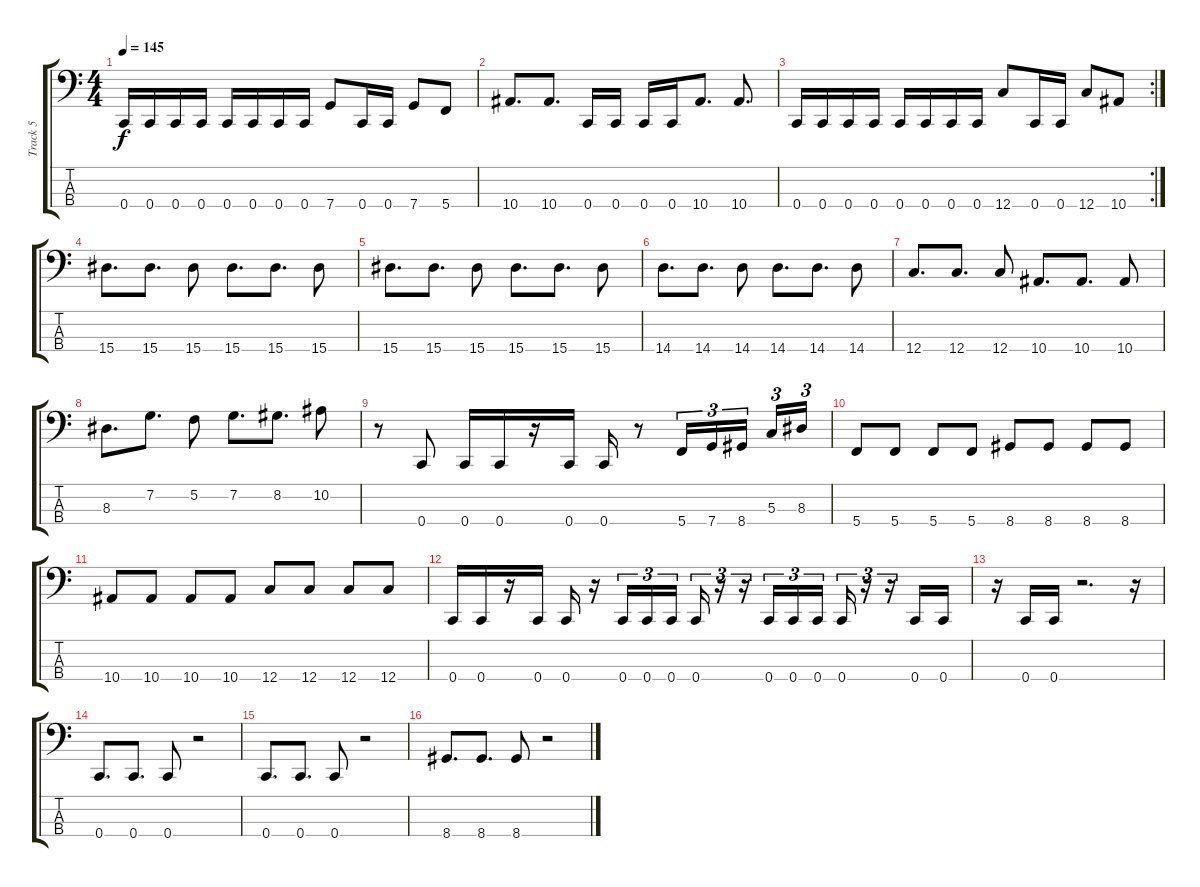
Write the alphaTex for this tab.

\track ("Track 5" "Track 5") {instrument electricbasspick}
\staff {score tabs}
\tuning (F2 C2 G1 C1) {hide}
\ts (4 4)
\tempo 145
\clef f4
\ks c
0.4.16{dy f} 0.4.16 0.4.16 0.4.16 0.4.16 0.4.16 0.4.16 0.4.16 7.4.8 0.4.16 0.4.16 7.4.8 5.4.8 |
10.4.8{d} 10.4.8{d} 0.4.16 0.4.16 0.4.16 0.4.16 10.4.8{d} 10.4.8{d} |
\rc 2
0.4.16 0.4.16 0.4.16 0.4.16 0.4.16 0.4.16 0.4.16 0.4.16 12.4.8 0.4.16 0.4.16 12.4.8 10.4.8 |
15.4.8{d} 15.4.8{d} 15.4.8 15.4.8{d} 15.4.8{d} 15.4.8 |
15.4.8{d} 15.4.8{d} 15.4.8 15.4.8{d} 15.4.8{d} 15.4.8 |
14.4.8{d} 14.4.8{d} 14.4.8 14.4.8{d} 14.4.8{d} 14.4.8 |
12.4.8{d} 12.4.8{d} 12.4.8 10.4.8{d} 10.4.8{d} 10.4.8 |
8.3.8{d} 7.2.8{d} 5.2.8 7.2.8{d} 8.2.8{d} 10.2.8 |
r.8 0.4.8 0.4.16 0.4.16 r.16 0.4.16 0.4.16 r.8 5.4.16{tu (3 2)} 7.4.16{tu (3 2)} 8.4.16{tu (3 2)} 5.3.16{tu (3 2)} 8.3.16{tu (3 2)} |
5.4.8 5.4.8 5.4.8 5.4.8 8.4.8 8.4.8 8.4.8 8.4.8 |
10.4.8 10.4.8 10.4.8 10.4.8 12.4.8 12.4.8 12.4.8 12.4.8 |
0.4.16 0.4.16 r.16 0.4.16 0.4.16 r.16 0.4.16{tu (3 2)} 0.4.16{tu (3 2)} 0.4.16{tu (3 2)} 0.4.16{tu (3 2)} r.16{tu (3 2)} r.16{tu (3 2)} 0.4.16{tu (3 2)} 0.4.16{tu (3 2)} 0.4.16{tu (3 2)} 0.4.16{tu (3 2)} r.16{tu (3 2)} r.16{tu (3 2)} 0.4.16 0.4.16 |
r.16 0.4.16 0.4.16 r.2{d} r.16 |
0.4.8{d} 0.4.8{d} 0.4.8 r.2 |
0.4.8{d} 0.4.8{d} 0.4.8 r.2 |
8.4.8{d} 8.4.8{d} 8.4.8 r.2
